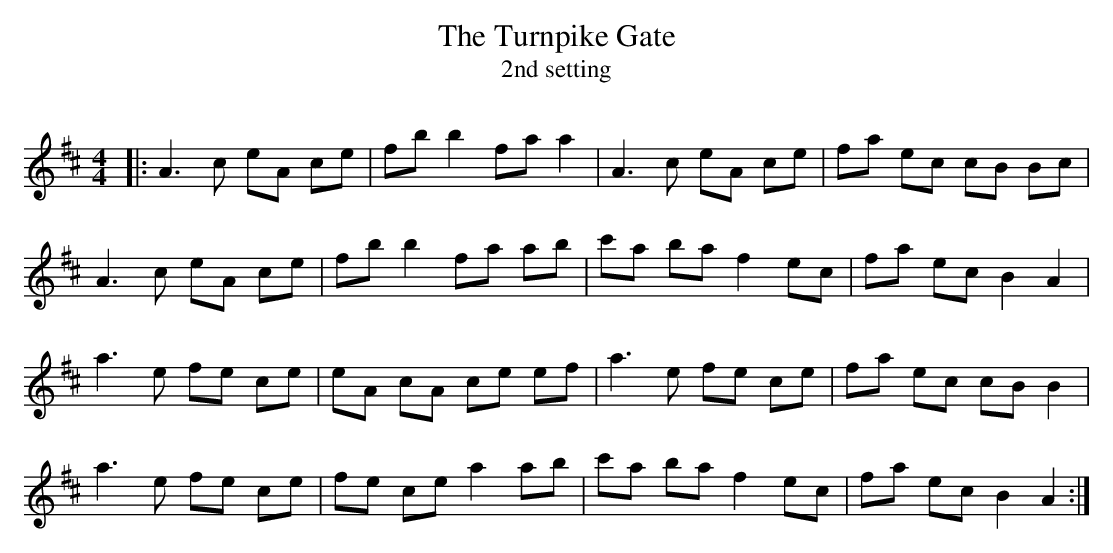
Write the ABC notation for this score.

X:1
T: The Turnpike Gate
T: 2nd setting
Q: 232
K:D
M:4/4
L:1/8
|:A3c eA ce|fb b2 fa a2|A3c eA ce|fa ec cB Bc|
A3c eA ce|fb b2 fa ab|c'a ba f2 ec|fa ec B2 A2|
a3e fe ce|eA cA ce ef|a3e fe ce|fa ec cB B2|
a3e fe ce|fe ce a2 ab|c'a ba f2 ec|fa ec B2 A2:|
